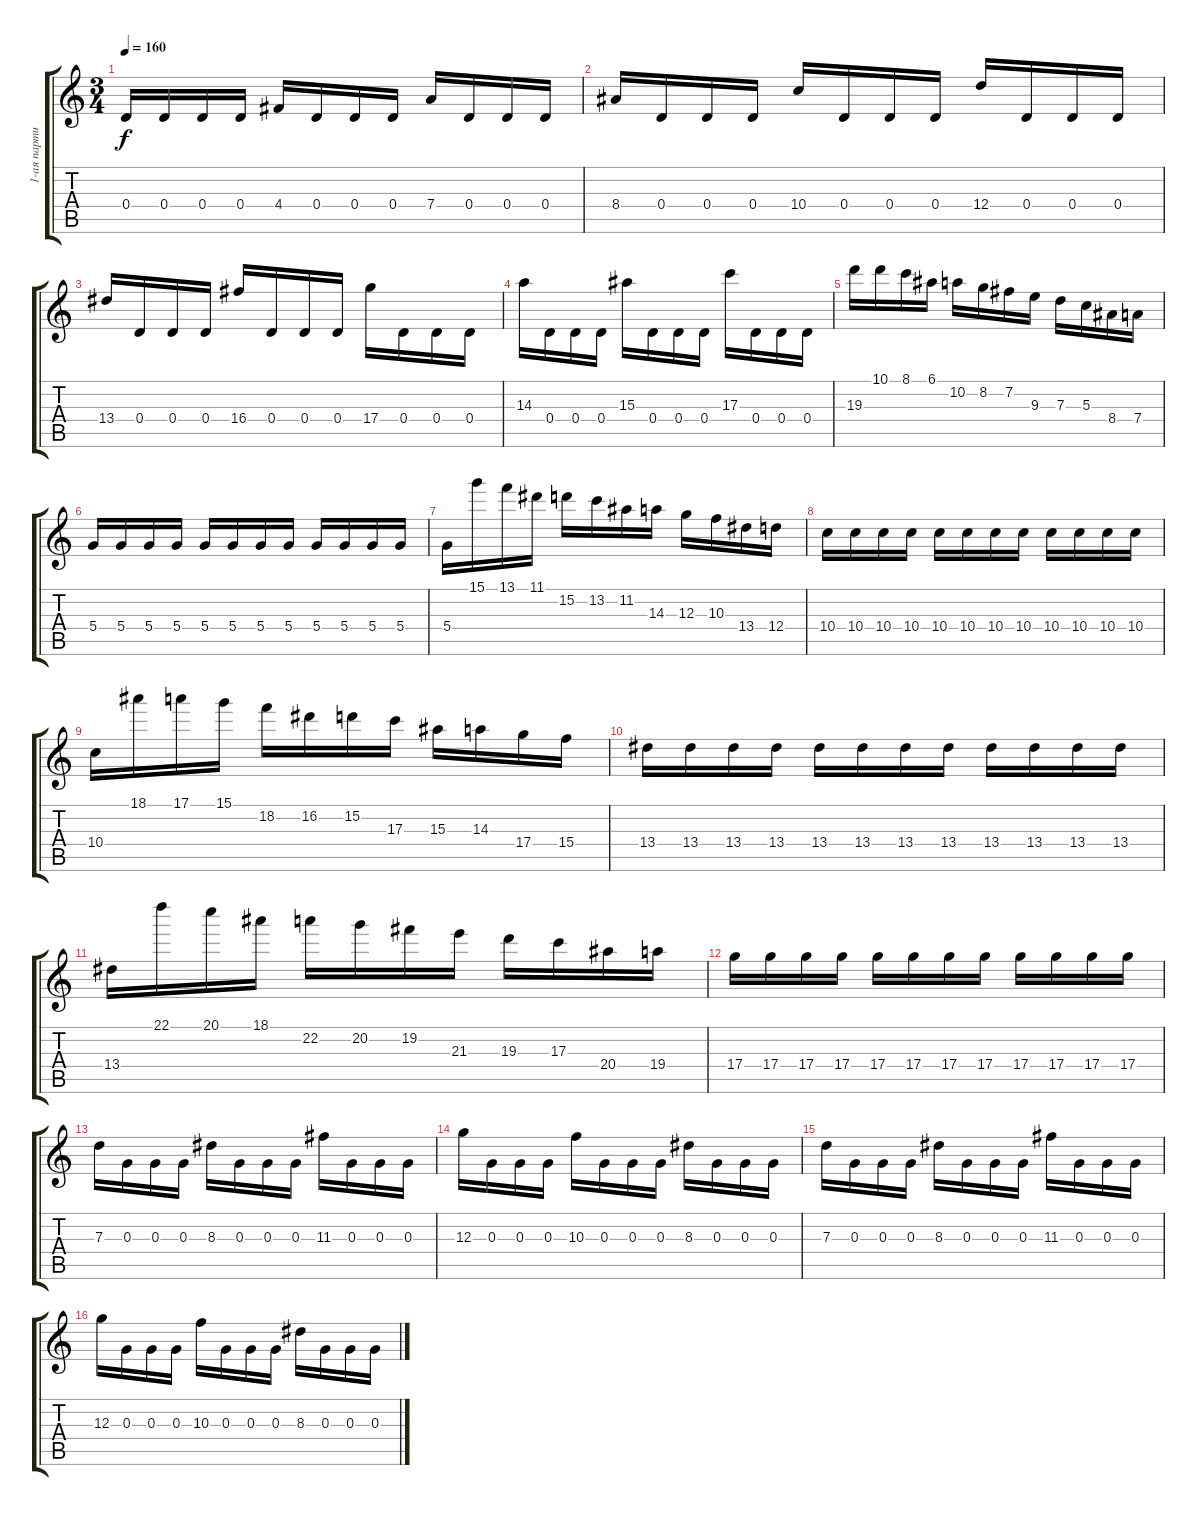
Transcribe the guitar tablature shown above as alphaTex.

\track ("1-ая партия by Rem Efa" "1-ая парти") {instrument overdrivenguitar}
\staff {score tabs}
\tuning (E4 B3 G3 D3 A2 E2) {hide}
\ts (3 4)
\tempo 160
\clef g2
\ks c
0.4.16{dy f} 0.4.16 0.4.16 0.4.16 4.4.16 0.4.16 0.4.16 0.4.16 7.4.16 0.4.16 0.4.16 0.4.16 |
8.4.16 0.4.16 0.4.16 0.4.16 10.4.16 0.4.16 0.4.16 0.4.16 12.4.16 0.4.16 0.4.16 0.4.16 |
13.4.16 0.4.16 0.4.16 0.4.16 16.4.16 0.4.16 0.4.16 0.4.16 17.4.16 0.4.16 0.4.16 0.4.16 |
14.3.16 0.4.16 0.4.16 0.4.16 15.3.16 0.4.16 0.4.16 0.4.16 17.3.16 0.4.16 0.4.16 0.4.16 |
19.3.16 10.1.16 8.1.16 6.1.16 10.2.16 8.2.16 7.2.16 9.3.16 7.3.16 5.3.16 8.4.16 7.4.16 |
5.4.16 5.4.16 5.4.16 5.4.16 5.4.16 5.4.16 5.4.16 5.4.16 5.4.16 5.4.16 5.4.16 5.4.16 |
5.4.16 15.1.16 13.1.16 11.1.16 15.2.16 13.2.16 11.2.16 14.3.16 12.3.16 10.3.16 13.4.16 12.4.16 |
10.4.16 10.4.16 10.4.16 10.4.16 10.4.16 10.4.16 10.4.16 10.4.16 10.4.16 10.4.16 10.4.16 10.4.16 |
10.4.16 18.1.16 17.1.16 15.1.16 18.2.16 16.2.16 15.2.16 17.3.16 15.3.16 14.3.16 17.4.16 15.4.16 |
13.4.16 13.4.16 13.4.16 13.4.16 13.4.16 13.4.16 13.4.16 13.4.16 13.4.16 13.4.16 13.4.16 13.4.16 |
13.4.16 22.1.16 20.1.16 18.1.16 22.2.16 20.2.16 19.2.16 21.3.16 19.3.16 17.3.16 20.4.16 19.4.16 |
17.4.16 17.4.16 17.4.16 17.4.16 17.4.16 17.4.16 17.4.16 17.4.16 17.4.16 17.4.16 17.4.16 17.4.16 |
7.3.16 0.3.16 0.3.16 0.3.16 8.3.16 0.3.16 0.3.16 0.3.16 11.3.16 0.3.16 0.3.16 0.3.16 |
12.3.16 0.3.16 0.3.16 0.3.16 10.3.16 0.3.16 0.3.16 0.3.16 8.3.16 0.3.16 0.3.16 0.3.16 |
7.3.16 0.3.16 0.3.16 0.3.16 8.3.16 0.3.16 0.3.16 0.3.16 11.3.16 0.3.16 0.3.16 0.3.16 |
12.3.16 0.3.16 0.3.16 0.3.16 10.3.16 0.3.16 0.3.16 0.3.16 8.3.16 0.3.16 0.3.16 0.3.16
